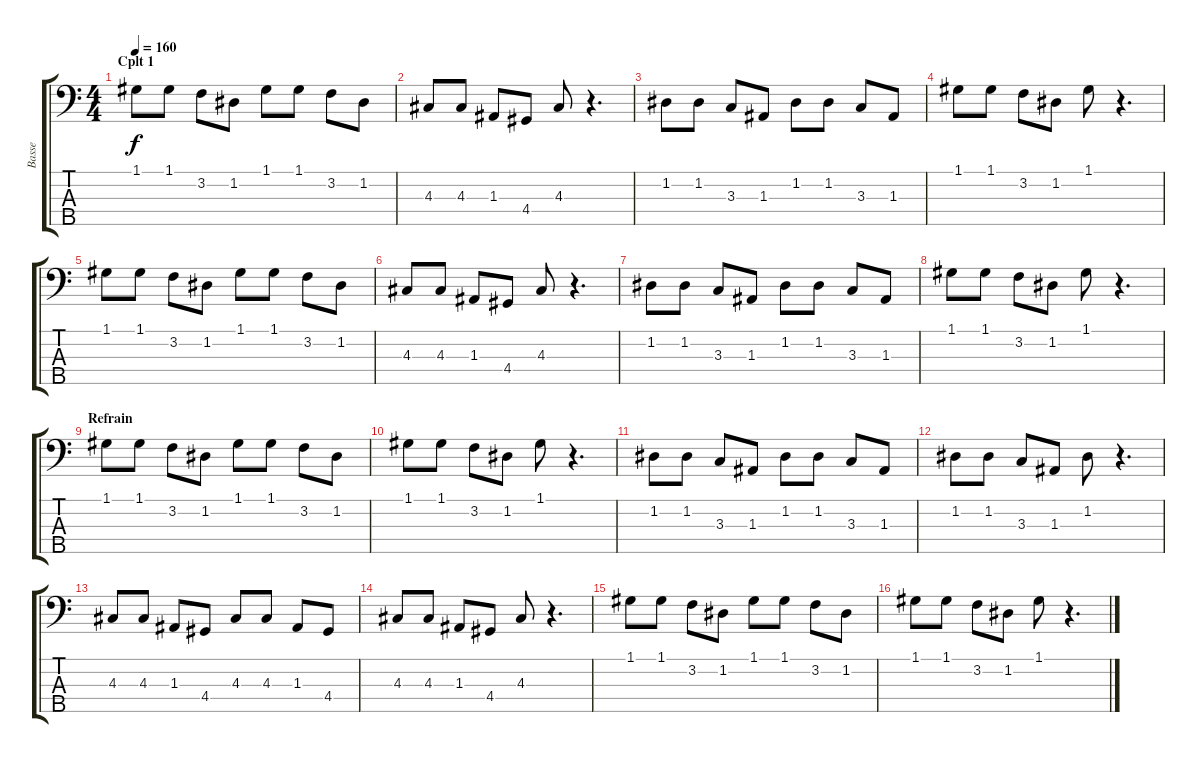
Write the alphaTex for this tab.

\track ("Basse" "Basse") {instrument electricbassfinger}
\staff {score tabs}
\tuning (G2 D2 A1 E1 B0) {hide}
\ts (4 4)
\section ("" "Cplt 1")
\tempo 160
\clef f4
\ks c
1.1.8{dy f} 1.1.8 3.2.8 1.2.8 1.1.8 1.1.8 3.2.8 1.2.8 |
4.3.8 4.3.8 1.3.8 4.4.8 4.3.8 r.4{d} |
1.2.8 1.2.8 3.3.8 1.3.8 1.2.8 1.2.8 3.3.8 1.3.8 |
1.1.8 1.1.8 3.2.8 1.2.8 1.1.8 r.4{d} |
1.1.8 1.1.8 3.2.8 1.2.8 1.1.8 1.1.8 3.2.8 1.2.8 |
4.3.8 4.3.8 1.3.8 4.4.8 4.3.8 r.4{d} |
1.2.8 1.2.8 3.3.8 1.3.8 1.2.8 1.2.8 3.3.8 1.3.8 |
1.1.8 1.1.8 3.2.8 1.2.8 1.1.8 r.4{d} |
\section ("" "Refrain")
1.1.8 1.1.8 3.2.8 1.2.8 1.1.8 1.1.8 3.2.8 1.2.8 |
1.1.8 1.1.8 3.2.8 1.2.8 1.1.8 r.4{d} |
1.2.8 1.2.8 3.3.8 1.3.8 1.2.8 1.2.8 3.3.8 1.3.8 |
1.2.8 1.2.8 3.3.8 1.3.8 1.2.8 r.4{d} |
4.3.8 4.3.8 1.3.8 4.4.8 4.3.8 4.3.8 1.3.8 4.4.8 |
4.3.8 4.3.8 1.3.8 4.4.8 4.3.8 r.4{d} |
1.1.8 1.1.8 3.2.8 1.2.8 1.1.8 1.1.8 3.2.8 1.2.8 |
1.1.8 1.1.8 3.2.8 1.2.8 1.1.8 r.4{d}
